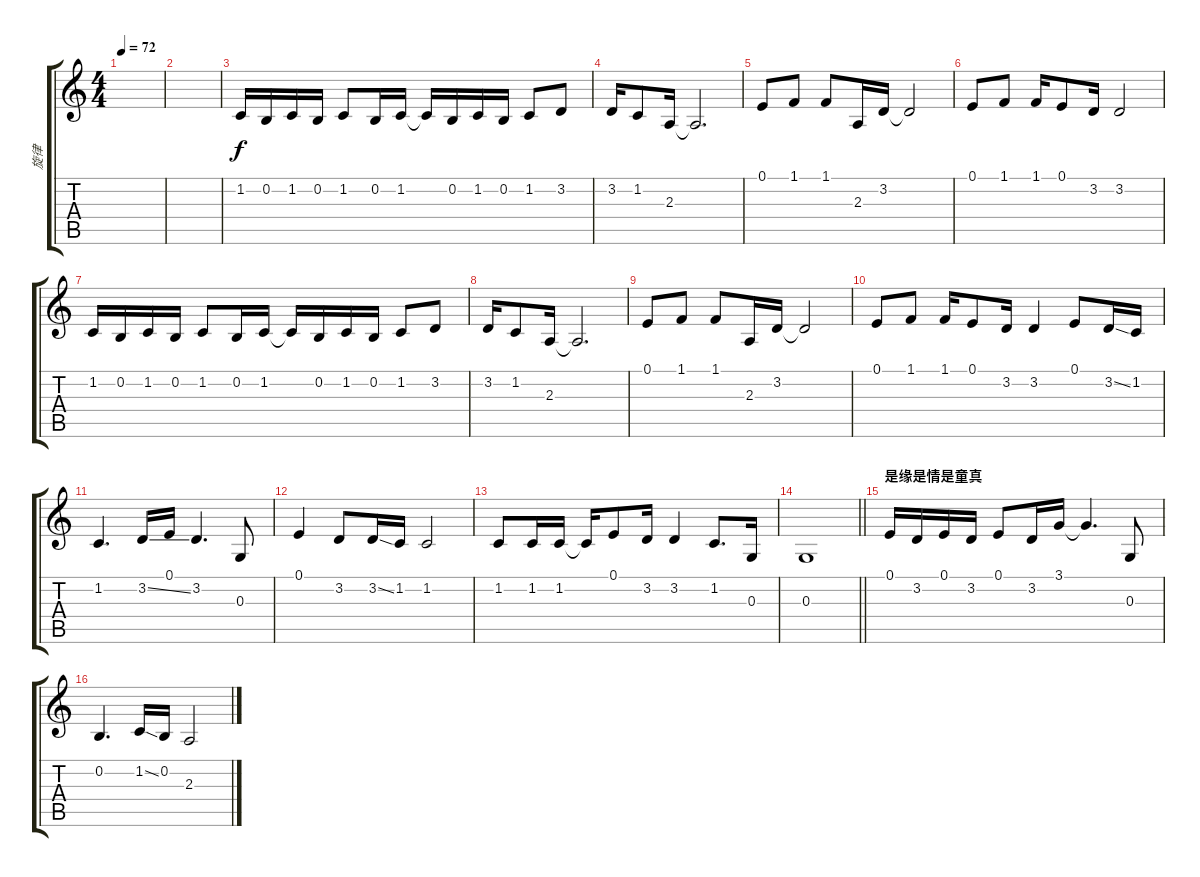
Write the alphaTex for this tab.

\track ("旋律" "旋律") {instrument viola}
\staff {score tabs}
\tuning (E4 B3 G3 D3 A2 E2) {hide}
\ts (4 4)
\tempo 72
\clef g2
\ks c
|
|
1.2.16 0.2.16 1.2.16 0.2.16 1.2.8 0.2.16 1.2.16 1.2{t}.16 0.2.16 1.2.16 0.2.16 1.2.8 3.2.8 |
3.2.16 1.2.8 2.3.16 2.3{t}.2{d} |
0.1.8 1.1.8 1.1.8 2.3.16 3.2.16 3.2{t}.2 |
0.1.8 1.1.8 1.1.16 0.1.8 3.2.16 3.2.2 |
1.2.16 0.2.16 1.2.16 0.2.16 1.2.8 0.2.16 1.2.16 1.2{t}.16 0.2.16 1.2.16 0.2.16 1.2.8 3.2.8 |
3.2.16 1.2.8 2.3.16 2.3{t}.2{d} |
0.1.8 1.1.8 1.1.8 2.3.16 3.2.16 3.2{t}.2 |
0.1.8 1.1.8 1.1.16 0.1.8 3.2.16 3.2.4 0.1.8 3.2{ss}.16 1.2.16 |
1.2.4{d} 3.2{ss}.16 0.1.16 3.2.4{d} 0.3.8 |
0.1.4 3.2.8 3.2{ss}.16 1.2.16 1.2.2 |
1.2.8 1.2.16 1.2.16 1.2{t}.16 0.1.8 3.2.16 3.2.4 1.2.8{d} 0.3.16 |
\barLineRight lightlight
0.3.1 |
\section ("" "是缘是情是童真")
0.1.16 3.2.16 0.1.16 3.2.16 0.1.8 3.2.16 3.1.16 3.1{t}.4{d} 0.3.8 |
0.2.4{d} 1.2{ss}.16 0.2.16 2.3.2
